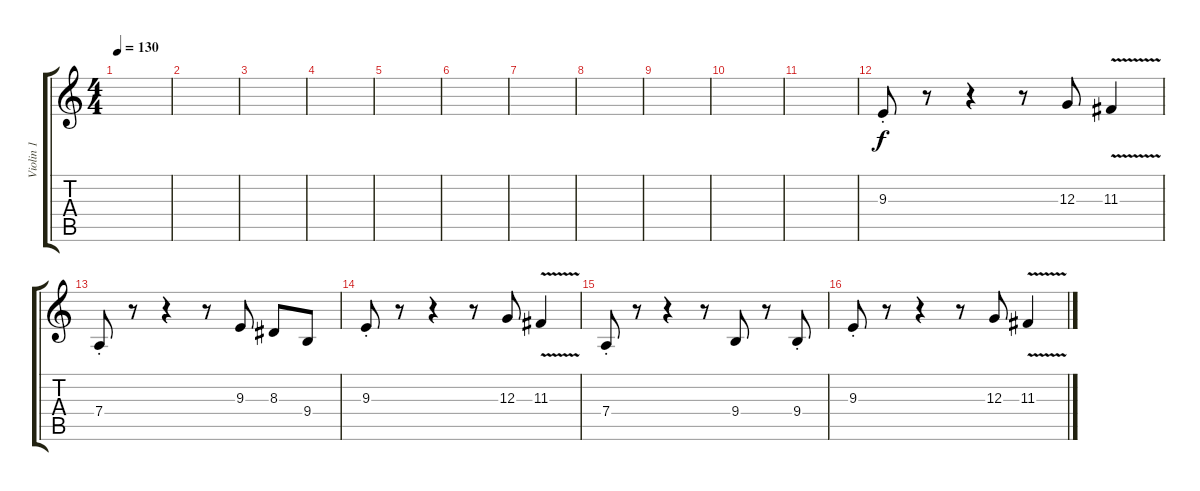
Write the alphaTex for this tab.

\track ("Violin 1" "Violin 1") {instrument violin}
\staff {score tabs}
\tuning (E4 B3 G3 D3 A2 E2) {hide}
\ts (4 4)
\tempo 130
\clef g2
\ks c
|
|
|
|
|
|
|
|
|
|
|
9.3{st}.8 r.8 r.4 r.8 12.3.8 11.3{v}.4 |
7.4{st}.8 r.8 r.4 r.8 9.3.8 8.3.8 9.4.8 |
9.3{st}.8 r.8 r.4 r.8 12.3.8 11.3{v}.4 |
7.4{st}.8 r.8 r.4 r.8 9.4.8 r.8 9.4{st}.8 |
9.3{st}.8 r.8 r.4 r.8 12.3.8 11.3{v}.4
